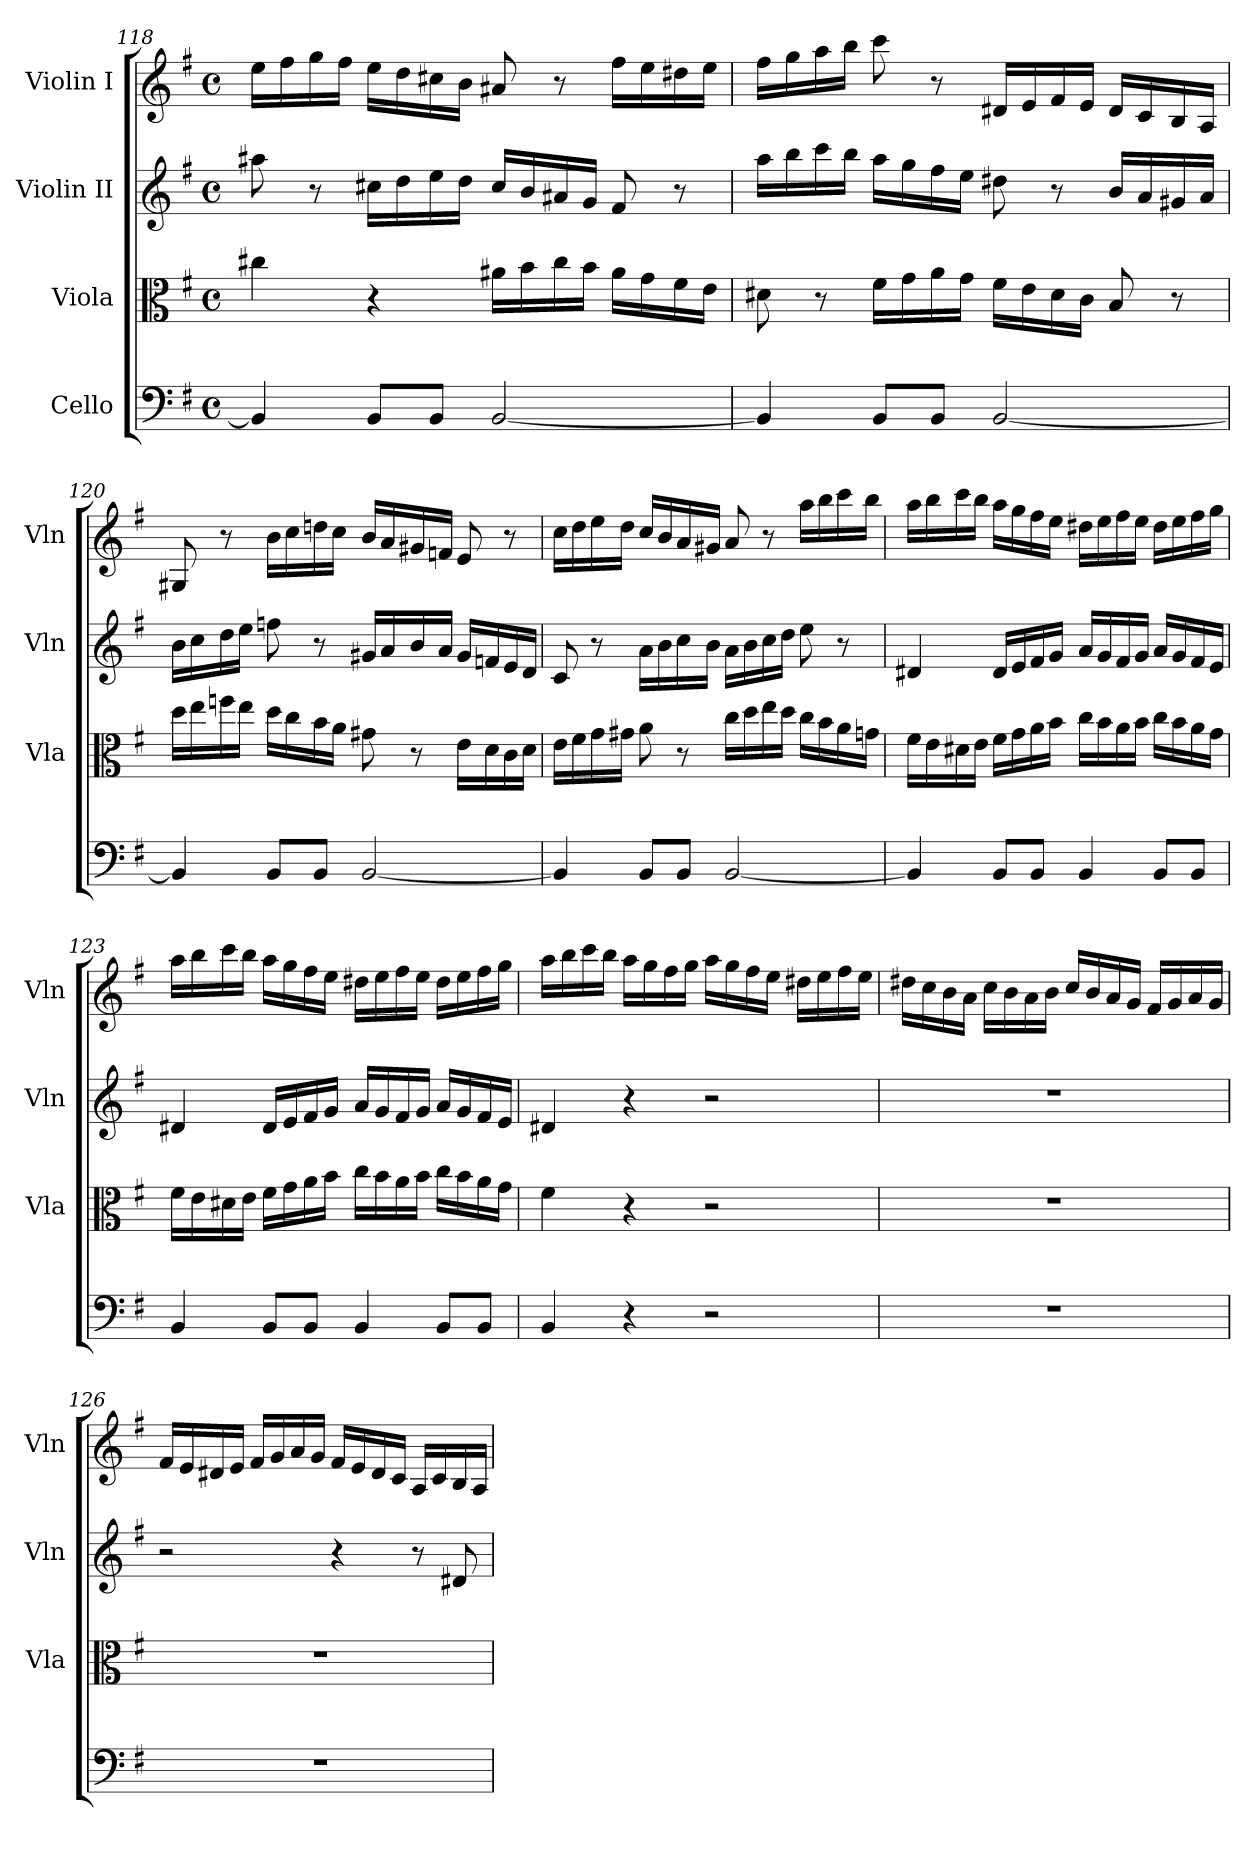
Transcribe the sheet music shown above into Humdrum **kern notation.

**kern	**kern	**kern	**kern
*part4	*part3	*part2	*part1
*staff4	*staff3	*staff2	*staff1
*I"Cello	*I"Viola	*I"Violin II	*I"Violin I
*	*I'Vla	*I'Vln	*I'Vln
!!LO:LB:g=z
*clefF4	*clefC3	*clefG2	*clefG2
*k[f#]	*k[f#]	*k[f#]	*k[f#]
*M4/4	*M4/4	*M4/4	*M4/4
*met(c)	*met(c)	*met(c)	*met(c)
=118	=118	=118	=118
4BB/]	4cc#X\	8aa#X\	16ee\LL
.	.	.	16ff#\
.	.	8r	16gg\
.	.	.	16ff#\JJ
8BB/L	4r	16cc#X\LL	16ee\LL
.	.	16dd\	16dd\
8BB/J	.	16ee\	16cc#X\
.	.	16dd\JJ	16b\JJ
[2BB/	16a#X\LL	16cc#/LL	8a#X/
.	16b\	16b/	.
.	16cc#\	16a#X/	8r
.	16b\JJ	16g/JJ	.
.	16a#\LL	8f#/	16ff#\LL
.	16g\	.	16ee\
.	16f#\	8r	16dd#X\
.	16e\JJ	.	16ee\JJ
=119	=119	=119	=119
4BB/]	8d#X\	16aa\LL	16ff#\LL
.	.	16bb\	16gg\
.	8r	16ccc\	16aa\
.	.	16bb\JJ	16bb\JJ
8BB/L	16f#\LL	16aa\LL	8ccc\
.	16g\	16gg\	.
8BB/J	16a\	16ff#\	8r
.	16g\JJ	16ee\JJ	.
[2BB/	16f#\LL	8dd#X\	16d#X/LL
.	16e\	.	16e/
.	16d#\	8r	16f#/
.	16c\JJ	.	16e/JJ
.	8B/	16b/LL	16d#/LL
.	.	16a/	16c/
.	8r	16g#X/	16B/
.	.	16a/JJ	16A/JJ
=120	=120	=120	=120
4BB/]	16dd\LL	16b\LL	8G#X/
.	16ee\	16cc\	.
.	16ffn\	16dd\	8r
.	16ee\JJ	16ee\JJ	.
8BB/L	16dd\LL	8ffn\	16b\LL
.	16cc\	.	16cc\
8BB/J	16b\	8r	16ddn\
.	16a\JJ	.	16cc\JJ
[2BB/	8g#X\	16g#X/LL	16b/LL
.	.	16a/	16a/
.	8r	16b/	16g#X/
.	.	16a/JJ	16fn/JJ
.	16e\LL	16g#/LL	8e/
.	16d\	16fn/	.
.	16c\	16e/	8r
.	16d\JJ	16d/JJ	.
=121	=121	=121	=121
4BB/]	16e\LL	8c/	16cc\LL
.	16f#\	.	16dd\
.	16g\	8r	16ee\
.	16g#X\JJ	.	16dd\JJ
8BB/L	8a\	16a\LL	16cc/LL
.	.	16b\	16b/
8BB/J	8r	16cc\	16a/
.	.	16b\JJ	16g#X/JJ
[2BB/	16cc\LL	16a\LL	8a/
.	16dd\	16b\	.
.	16ee\	16cc\	8r
.	16dd\JJ	16dd\JJ	.
.	16cc\LL	8ee\	16aa\LL
.	16b\	.	16bb\
.	16a\	8r	16ccc\
.	16gn\JJ	.	16bb\JJ
!!LO:PB:g=z
=122	=122	=122	=122
4BB/]	16f#\LL	4d#X/	16aa\LL
.	16e\	.	16bb\
.	16d#X\	.	16ccc\
.	16e\JJ	.	16bb\JJ
8BB/L	16f#\LL	16d#/LL	16aa\LL
.	16g\	16e/	16gg\
8BB/J	16a\	16f#/	16ff#\
.	16b\JJ	16g/JJ	16ee\JJ
4BB/	16cc\LL	16a/LL	16dd#X\LL
.	16b\	16g/	16ee\
.	16a\	16f#/	16ff#\
.	16b\JJ	16g/JJ	16ee\JJ
8BB/L	16cc\LL	16a/LL	16dd#\LL
.	16b\	16g/	16ee\
8BB/J	16a\	16f#/	16ff#\
.	16g\JJ	16e/JJ	16gg\JJ
=123	=123	=123	=123
4BB/	16f#\LL	4d#X/	16aa\LL
.	16e\	.	16bb\
.	16d#X\	.	16ccc\
.	16e\JJ	.	16bb\JJ
8BB/L	16f#\LL	16d#/LL	16aa\LL
.	16g\	16e/	16gg\
8BB/J	16a\	16f#/	16ff#\
.	16b\JJ	16g/JJ	16ee\JJ
4BB/	16cc\LL	16a/LL	16dd#X\LL
.	16b\	16g/	16ee\
.	16a\	16f#/	16ff#\
.	16b\JJ	16g/JJ	16ee\JJ
8BB/L	16cc\LL	16a/LL	16dd#\LL
.	16b\	16g/	16ee\
8BB/J	16a\	16f#/	16ff#\
.	16g\JJ	16e/JJ	16gg\JJ
=124	=124	=124	=124
4BB/	4f#\	4d#X/	16aa\LL
.	.	.	16bb\
.	.	.	16ccc\
.	.	.	16bb\JJ
4r	4r	4r	16aa\LL
.	.	.	16gg\
.	.	.	16ff#\
.	.	.	16gg\JJ
2r	2r	2r	16aa\LL
.	.	.	16gg\
.	.	.	16ff#\
.	.	.	16ee\JJ
.	.	.	16dd#X\LL
.	.	.	16ee\
.	.	.	16ff#\
.	.	.	16ee\JJ
=125	=125	=125	=125
1r	1r	1r	16dd#X\LL
.	.	.	16cc\
.	.	.	16b\
.	.	.	16a\JJ
.	.	.	16cc\LL
.	.	.	16b\
.	.	.	16a\
.	.	.	16b\JJ
.	.	.	16cc/LL
.	.	.	16b/
.	.	.	16a/
.	.	.	16g/JJ
.	.	.	16f#/LL
.	.	.	16g/
.	.	.	16a/
.	.	.	16g/JJ
!!LO:LB:g=z
=126	=126	=126	=126
1r	1r	2r	16f#/LL
.	.	.	16e/
.	.	.	16d#X/
.	.	.	16e/JJ
.	.	.	16f#/LL
.	.	.	16g/
.	.	.	16a/
.	.	.	16g/JJ
.	.	4r	16f#/LL
.	.	.	16e/
.	.	.	16d#/
.	.	.	16c/JJ
.	.	8r	16A/LL
.	.	.	16c/
.	.	8d#X/	16B/
.	.	.	16A/JJ
=	=	=	=
*-	*-	*-	*-
